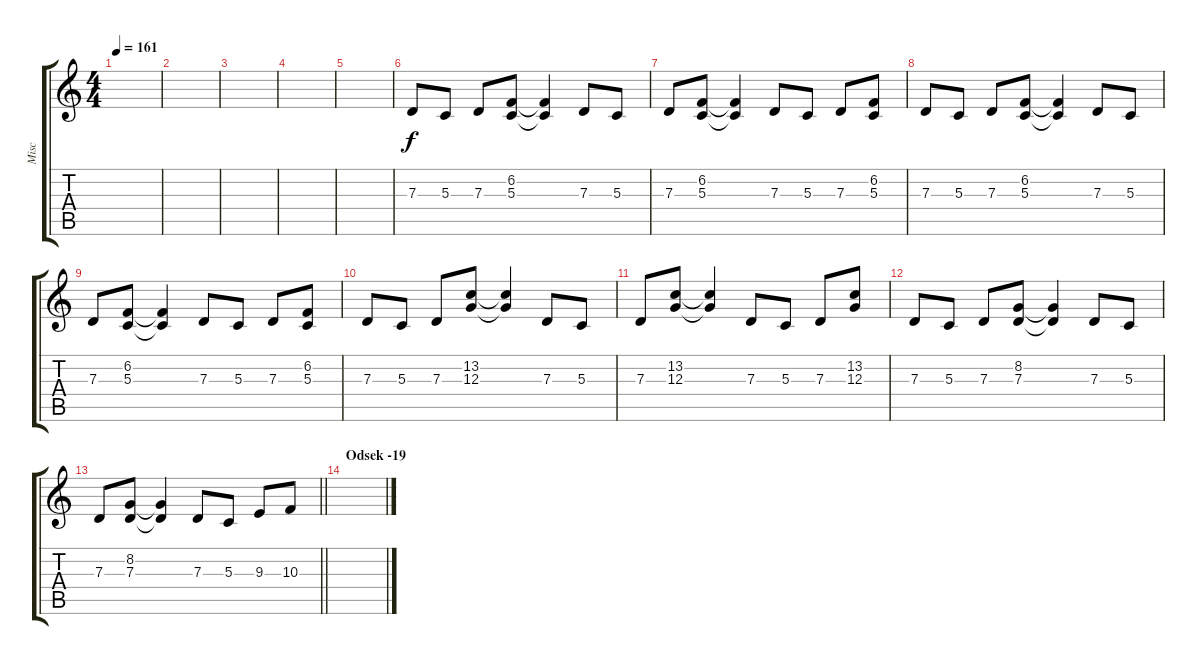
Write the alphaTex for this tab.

\track ("Misc" "Misc") {instrument synthstrings2}
\staff {score tabs}
\tuning (E4 B3 G3 D3 A2 E2) {hide}
\ts (4 4)
\tempo 161
\clef g2
\ks c
|
|
|
|
|
7.3.8{volume 12 instrument rockorgan} 5.3.8 7.3.8 (6.2 5.3).8 (6.2{t} 5.3{t}).4 7.3.8 5.3.8 |
7.3.8 (6.2 5.3).8 (6.2{t} 5.3{t}).4 7.3.8 5.3.8 7.3.8 (6.2 5.3).8 |
7.3.8 5.3.8 7.3.8 (6.2 5.3).8 (6.2{t} 5.3{t}).4 7.3.8 5.3.8 |
7.3.8 (6.2 5.3).8 (6.2{t} 5.3{t}).4 7.3.8 5.3.8 7.3.8 (6.2 5.3).8 |
7.3.8 5.3.8 7.3.8 (13.2 12.3).8 (13.2{t} 12.3{t}).4 7.3.8 5.3.8 |
7.3.8 (13.2 12.3).8 (13.2{t} 12.3{t}).4 7.3.8 5.3.8 7.3.8 (13.2 12.3).8 |
7.3.8 5.3.8 7.3.8 (8.2 7.3).8 (8.2{t} 7.3{t}).4 7.3.8 5.3.8 |
\barLineRight lightlight
7.3.8 (8.2 7.3).8 (8.2{t} 7.3{t}).4 7.3.8 5.3.8 9.3.8 10.3.8 |
\section ("" "Odsek -19")
